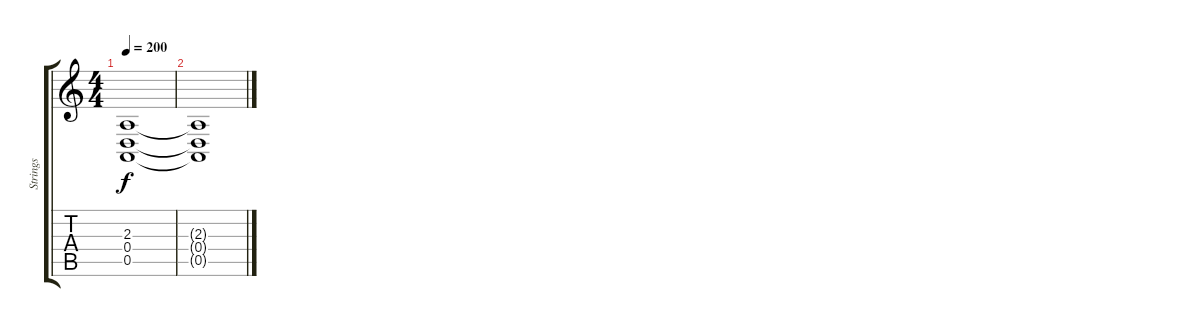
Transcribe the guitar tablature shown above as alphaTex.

\track ("Strings" "Strings") {instrument stringensemble1}
\staff {score tabs}
\tuning (E4 B3 G3 D3 A2 E2) {hide}
\ts (4 4)
\tempo 200
\clef g2
\ks c
(2.3 0.4 0.5).1{dy f} |
(2.3{t} 0.4{t} 0.5{t}).1
